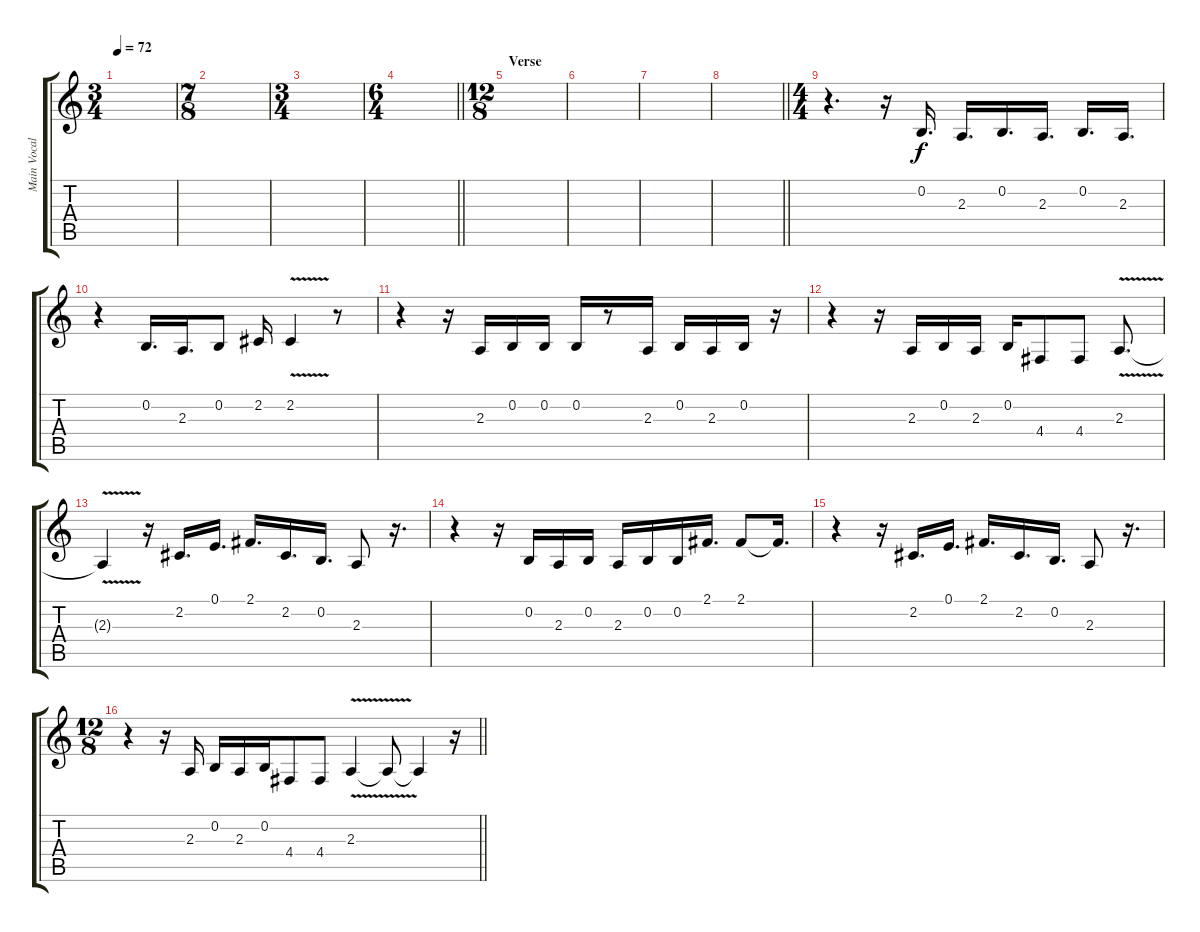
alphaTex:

\track ("Main Vocals" "Main Vocal") {instrument choiraahs}
\staff {score tabs}
\tuning (E4 B3 G3 D3 A2 E2) {hide}
\ts (3 4)
\tempo 72
\clef g2
\ks c
|
\ts (7 8)
|
\ts (3 4)
|
\ts (6 4)
\barLineRight lightlight
|
\ts (12 8)
\section ("" "Verse")
|
|
|
\barLineRight lightlight
|
\ts (4 4)
\section ("" "")
r.4{d} r.16 0.2.16{d} 2.3.16{d} 0.2.16{d} 2.3.16{d} 0.2.16{d} 2.3.16{d} |
r.4 0.2.16{d} 2.3.16{d} 0.2.8 2.2.16 2.2{v}.4 r.8 |
r.4 r.16 2.3.16 0.2.16 0.2.16 0.2.16 r.8 2.3.16 0.2.16 2.3.16 0.2.16 r.16 |
r.4 r.16 2.3.16 0.2.16 2.3.16 0.2.16 4.4.8 4.4.8 2.3{v}.8{d} |
2.3{t}.4 r.16 2.2.16{d} 0.1.16{d} 2.1.16{d} 2.2.16{d} 0.2.16{d} 2.3.8 r.16{d} |
r.4 r.16 0.2.16 2.3.16 0.2.16 2.3.16 0.2.16 0.2.16 2.1.16{d} 2.1.8 2.1{t}.16{d} |
r.4 r.16 2.2.16{d} 0.1.16{d} 2.1.16{d} 2.2.16{d} 0.2.16{d} 2.3.8 r.16{d} |
\ts (12 8)
\barLineRight lightlight
r.4 r.16 2.3.16 0.2.16 2.3.16 0.2.16 4.4.8 4.4.8 2.3{v}.4 2.3{t}.8 2.3{t}.4 r.16
